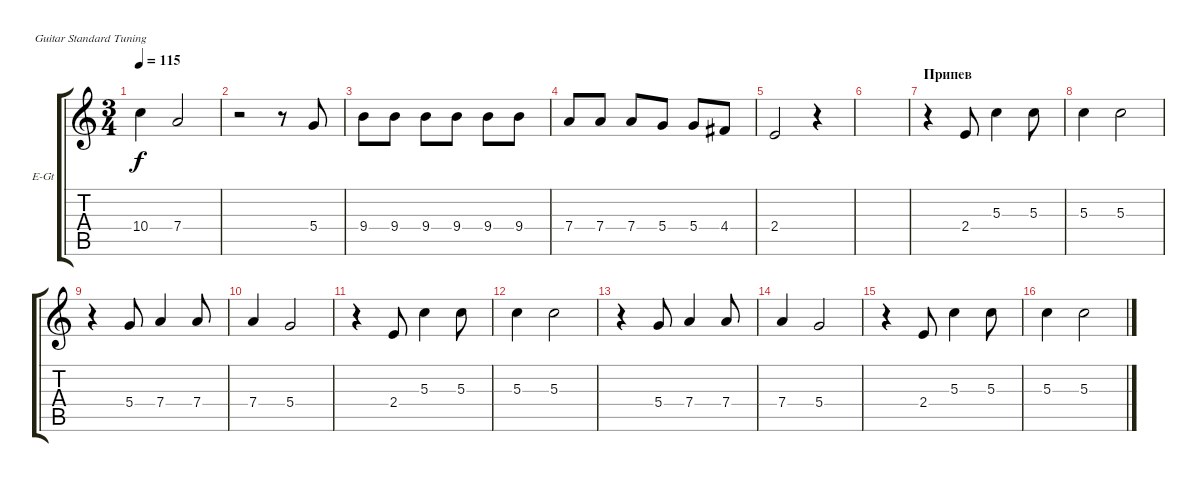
\defaultSystemsLayout 4
\bracketExtendMode groupsimilarinstruments
\firstSystemTrackNameOrientation horizontal
\otherSystemsTrackNameOrientation horizontal
\track ("В. Бутусов (Вокал)" "E-Gt") {instrument electricguitarclean}
\staff {score tabs}
\tuning (E4 B3 G3 D3 A2 E2)
\ts (3 4)
\tempo 115
\clef g2
\ks c
10.4.4{dy f} 7.4.2 |
r.2 r.8 5.4.8 |
9.4.8 9.4.8 9.4.8 9.4.8 9.4.8 9.4.8 |
7.4.8 7.4.8 7.4.8 5.4.8 5.4.8 4.4.8 |
2.4.2 r.4 |
|
\section ("" "Припев")
r.4 2.4.8 5.3.4 5.3.8 |
5.3.4 5.3.2 |
r.4 5.4.8 7.4.4 7.4.8 |
7.4.4 5.4.2 |
r.4 2.4.8 5.3.4 5.3.8 |
5.3.4 5.3.2 |
r.4 5.4.8 7.4.4 7.4.8 |
7.4.4 5.4.2 |
r.4 2.4.8 5.3.4 5.3.8 |
5.3.4 5.3.2
